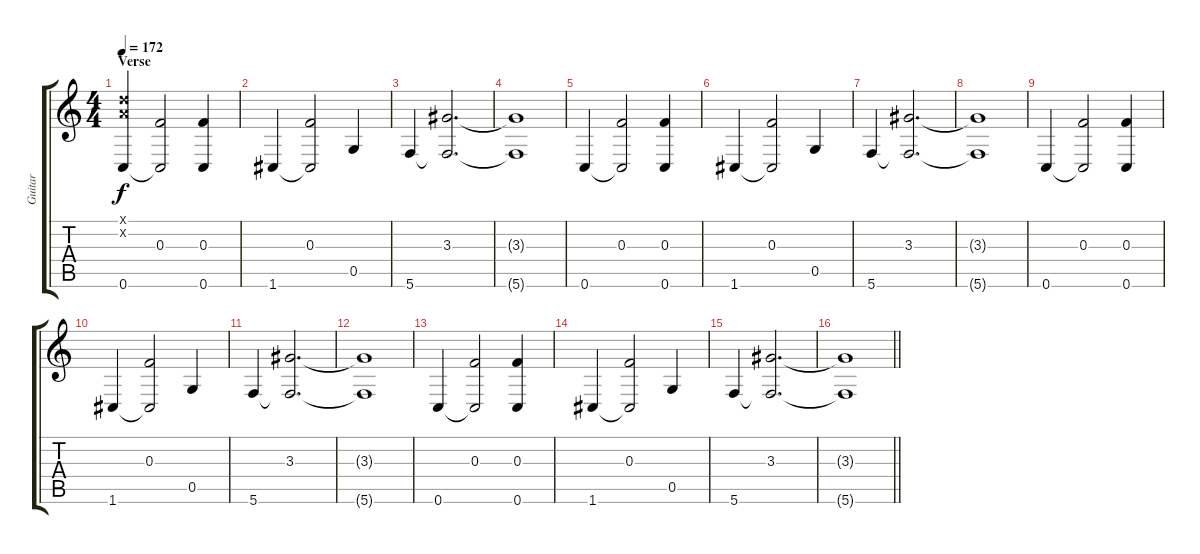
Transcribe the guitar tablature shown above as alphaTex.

\track ("Guitar" "Guitar") {instrument distortionguitar}
\staff {score tabs}
\tuning (D4 A3 F3 C3 G2 C2) {hide}
\ts (4 4)
\section ("" "Verse")
\tempo 172
\clef g2
\ks c
(0.1{x} 0.2{x} 0.6).4{dy f} (0.3 0.6{t}).2 (0.3 0.6).4 |
1.6.4 (0.3 1.6{t}).2 0.5.4 |
5.6.4 (3.3 5.6{t}).2{d} |
(3.3{t} 5.6{t}).1 |
0.6.4 (0.3 0.6{t}).2 (0.3 0.6).4 |
1.6.4 (0.3 1.6{t}).2 0.5.4 |
5.6.4 (3.3 5.6{t}).2{d} |
(3.3{t} 5.6{t}).1 |
0.6.4 (0.3 0.6{t}).2 (0.3 0.6).4 |
1.6.4 (0.3 1.6{t}).2 0.5.4 |
5.6.4 (3.3 5.6{t}).2{d} |
(3.3{t} 5.6{t}).1 |
0.6.4 (0.3 0.6{t}).2 (0.3 0.6).4 |
1.6.4 (0.3 1.6{t}).2 0.5.4 |
5.6.4 (3.3 5.6{t}).2{d} |
\barLineRight lightlight
(3.3{t} 5.6{t}).1
